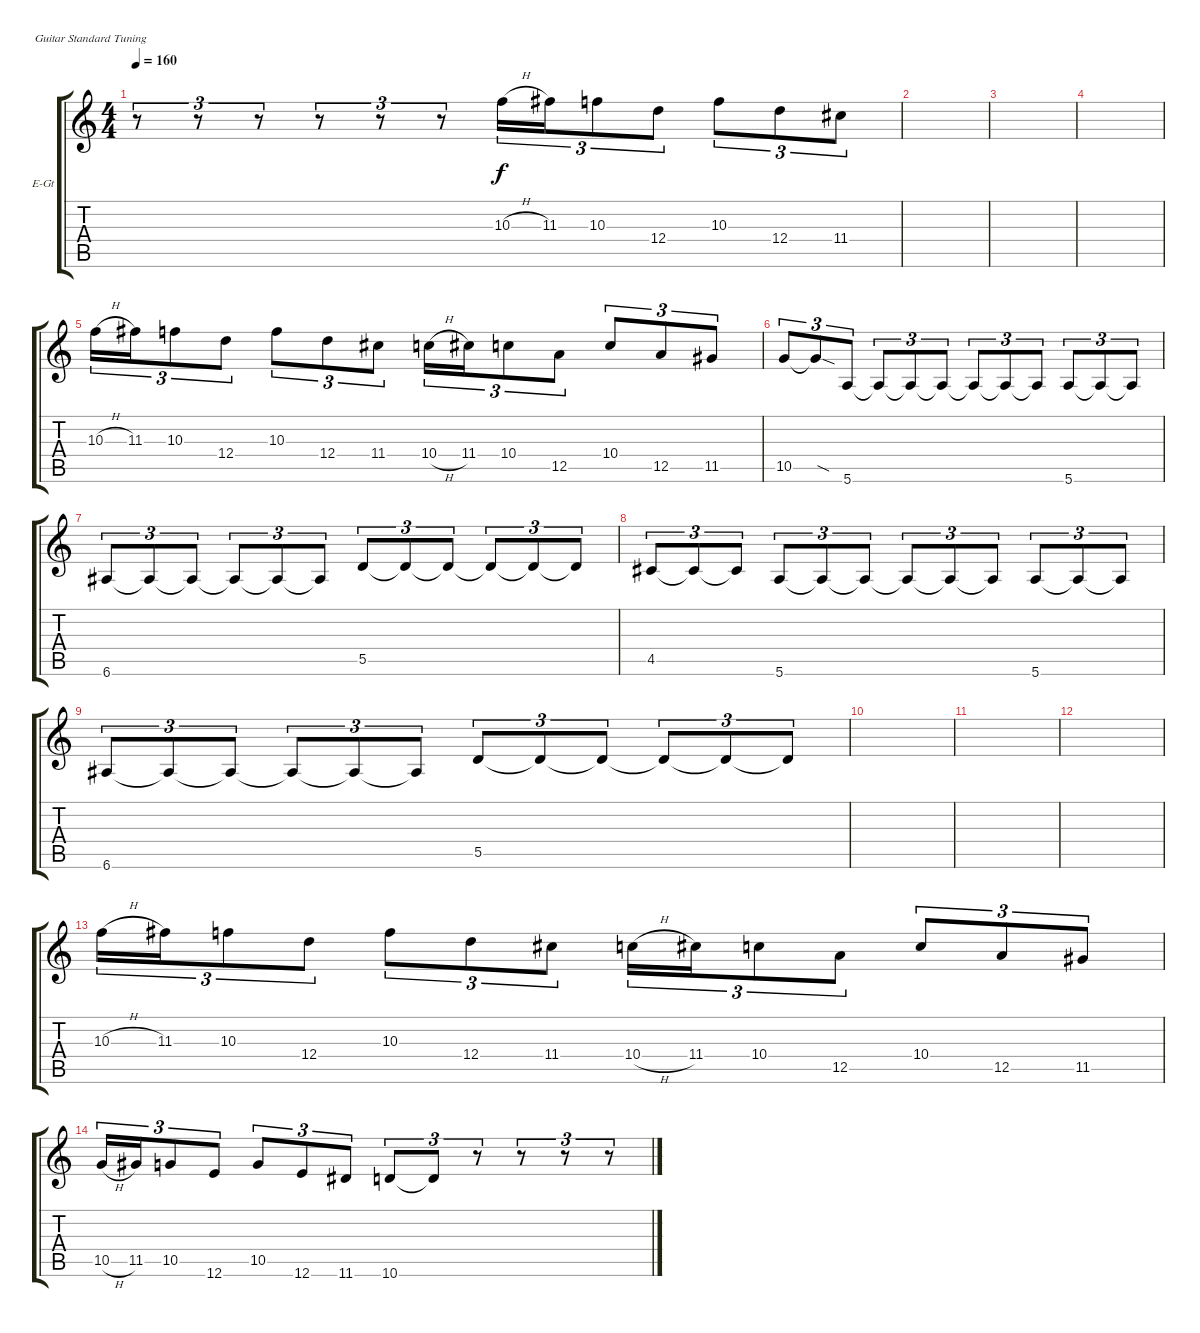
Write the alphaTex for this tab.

\defaultSystemsLayout 4
\bracketExtendMode groupsimilarinstruments
\firstSystemTrackNameOrientation horizontal
\otherSystemsTrackNameOrientation horizontal
\track ("Second Guitar" "E-Gt") {instrument distortionguitar}
\staff {score tabs}
\tuning (E4 B3 G3 D3 A2 E2)
\ts (4 4)
\tempo 160
\clef g2
\ks c
r.8{tu (3 2) dy f} r.8{tu (3 2)} r.8{tu (3 2)} r.8{tu (3 2)} r.8{tu (3 2)} r.8{tu (3 2)} 10.3{h}.16{tu (3 2)} 11.3.16{tu (3 2)} 10.3.8{tu (3 2)} 12.4.8{tu (3 2)} 10.3.8{tu (3 2)} 12.4.8{tu (3 2)} 11.4.8{tu (3 2)} |
|
|
|
10.3{h}.16{tu (3 2)} 11.3.16{tu (3 2)} 10.3.8{tu (3 2)} 12.4.8{tu (3 2)} 10.3.8{tu (3 2)} 12.4.8{tu (3 2)} 11.4.8{tu (3 2)} 10.4{h}.16{tu (3 2)} 11.4.16{tu (3 2)} 10.4.8{tu (3 2)} 12.5.8{tu (3 2)} 10.4.8{tu (3 2)} 12.5.8{tu (3 2)} 11.5.8{tu (3 2)} |
10.5.8{tu (3 2)} 10.5{sod t}.8{tu (3 2)} 5.6.8{tu (3 2)} 5.6{t}.8{tu (3 2)} 5.6{t}.8{tu (3 2)} 5.6{t}.8{tu (3 2)} 5.6{t}.8{tu (3 2)} 5.6{t}.8{tu (3 2)} 5.6{t}.8{tu (3 2)} 5.6.8{tu (3 2)} 5.6{t}.8{tu (3 2)} 5.6{t}.8{tu (3 2)} |
6.6.8{tu (3 2)} 6.6{t}.8{tu (3 2)} 6.6{t}.8{tu (3 2)} 6.6{t}.8{tu (3 2)} 6.6{t}.8{tu (3 2)} 6.6{t}.8{tu (3 2)} 5.5.8{tu (3 2)} 5.5{t}.8{tu (3 2)} 5.5{t}.8{tu (3 2)} 5.5{t}.8{tu (3 2)} 5.5{t}.8{tu (3 2)} 5.5{t}.8{tu (3 2)} |
4.5.8{tu (3 2)} 4.5{t}.8{tu (3 2)} 4.5{t}.8{tu (3 2)} 5.6.8{tu (3 2)} 5.6{t}.8{tu (3 2)} 5.6{t}.8{tu (3 2)} 5.6{t}.8{tu (3 2)} 5.6{t}.8{tu (3 2)} 5.6{t}.8{tu (3 2)} 5.6.8{tu (3 2)} 5.6{t}.8{tu (3 2)} 5.6{t}.8{tu (3 2)} |
6.6.8{tu (3 2)} 6.6{t}.8{tu (3 2)} 6.6{t}.8{tu (3 2)} 6.6{t}.8{tu (3 2)} 6.6{t}.8{tu (3 2)} 6.6{t}.8{tu (3 2)} 5.5.8{tu (3 2)} 5.5{t}.8{tu (3 2)} 5.5{t}.8{tu (3 2)} 5.5{t}.8{tu (3 2)} 5.5{t}.8{tu (3 2)} 5.5{t}.8{tu (3 2)} |
|
|
|
10.3{h}.16{tu (3 2)} 11.3.16{tu (3 2)} 10.3.8{tu (3 2)} 12.4.8{tu (3 2)} 10.3.8{tu (3 2)} 12.4.8{tu (3 2)} 11.4.8{tu (3 2)} 10.4{h}.16{tu (3 2)} 11.4.16{tu (3 2)} 10.4.8{tu (3 2)} 12.5.8{tu (3 2)} 10.4.8{tu (3 2)} 12.5.8{tu (3 2)} 11.5.8{tu (3 2)} |
10.5{h}.16{tu (3 2)} 11.5.16{tu (3 2)} 10.5.8{tu (3 2)} 12.6.8{tu (3 2)} 10.5.8{tu (3 2)} 12.6.8{tu (3 2)} 11.6.8{tu (3 2)} 10.6.8{tu (3 2)} 10.6{t}.8{tu (3 2)} r.8{tu (3 2)} r.8{tu (3 2)} r.8{tu (3 2)} r.8{tu (3 2)}
